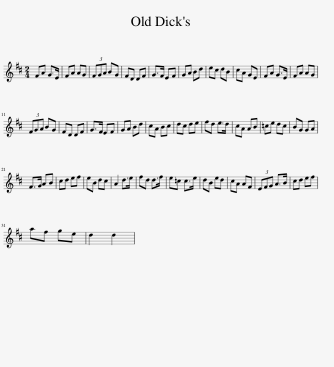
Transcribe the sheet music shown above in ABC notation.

X:1
L:1/8
M:2/4
I:linebreak $
K:D
V:1 treble
V:1
 FA G>E | FA AG | (3FGA BG | FD DF | G>F EF | %5
 GA Bd | ec dB | cA GE | FA G>E | FA AG |$ %10
 (3FGA BG | FD DF | G>F EF | GA Bd | cA Bc | %15
 dc de | fd e>d | cA AB | =ce dc | BG GA |$ %20
 F>G AB | cd ef | eB dc | A2 d>e | fd d>f | %25
 e=c c>e | dB ed | cA AF | (3EFG A>B | cd ef |$ %30
 af ge | d2 d2 | %32
